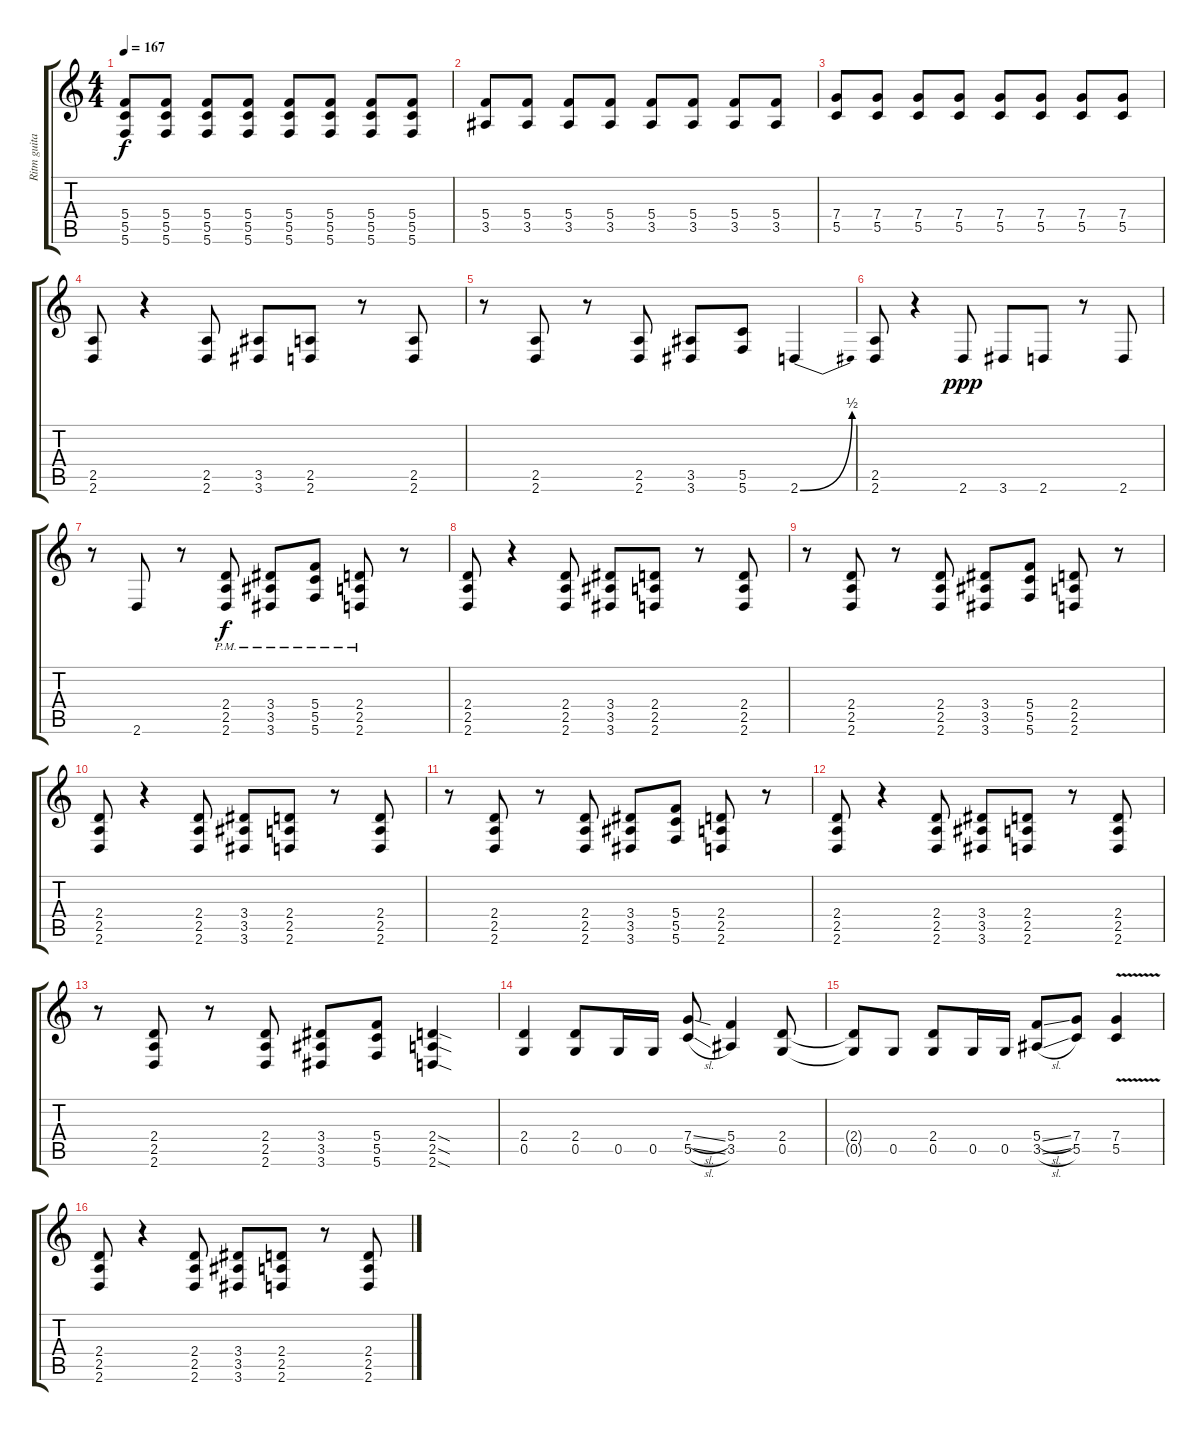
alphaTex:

\track ("Ritm guitar" "Ritm guita") {instrument distortionguitar}
\staff {score tabs}
\tuning (D4 A3 F3 C3 G2 C2) {hide}
\ts (4 4)
\tempo 167
\clef g2
\ks c
(5.4 5.5 5.6).8{dy f} (5.4 5.5 5.6).8 (5.4 5.5 5.6).8 (5.4 5.5 5.6).8 (5.4 5.5 5.6).8 (5.4 5.5 5.6).8 (5.4 5.5 5.6).8 (5.4 5.5 5.6).8 |
(5.4 3.5).8 (5.4 3.5).8 (5.4 3.5).8 (5.4 3.5).8 (5.4 3.5).8 (5.4 3.5).8 (5.4 3.5).8 (5.4 3.5).8 |
(7.4 5.5).8 (7.4 5.5).8 (7.4 5.5).8 (7.4 5.5).8 (7.4 5.5).8 (7.4 5.5).8 (7.4 5.5).8 (7.4 5.5).8 |
(2.5 2.6).8 r.4 (2.5 2.6).8 (3.5 3.6).8 (2.5 2.6).8 r.8 (2.5 2.6).8 |
r.8 (2.5 2.6).8 r.8 (2.5 2.6).8 (3.5 3.6).8 (5.5 5.6).8 2.6{be (bend 0 0 60 2)}.4 |
(2.5 2.6).8 r.4 2.6.8{dy ppp} 3.6.8 2.6.8 r.8 2.6.8 |
r.8 2.6.8 r.8 (2.4{pm} 2.5{pm} 2.6{pm}).8{dy f} (3.4{pm} 3.5{pm} 3.6{pm}).8 (5.4{pm} 5.5{pm} 5.6{pm}).8 (2.4{pm} 2.5{pm} 2.6{pm}).8 r.8 |
(2.4 2.5 2.6).8 r.4 (2.4 2.5 2.6).8 (3.4 3.5 3.6).8 (2.4 2.5 2.6).8 r.8 (2.4 2.5 2.6).8 |
r.8 (2.4 2.5 2.6).8 r.8 (2.4 2.5 2.6).8 (3.4 3.5 3.6).8 (5.4 5.5 5.6).8 (2.4 2.5 2.6).8 r.8 |
(2.4 2.5 2.6).8 r.4 (2.4 2.5 2.6).8 (3.4 3.5 3.6).8 (2.4 2.5 2.6).8 r.8 (2.4 2.5 2.6).8 |
r.8 (2.4 2.5 2.6).8 r.8 (2.4 2.5 2.6).8 (3.4 3.5 3.6).8 (5.4 5.5 5.6).8 (2.4 2.5 2.6).8 r.8 |
(2.4 2.5 2.6).8 r.4 (2.4 2.5 2.6).8 (3.4 3.5 3.6).8 (2.4 2.5 2.6).8 r.8 (2.4 2.5 2.6).8 |
r.8 (2.4 2.5 2.6).8 r.8 (2.4 2.5 2.6).8 (3.4 3.5 3.6).8 (5.4 5.5 5.6).8 (2.4{sod} 2.5{sod} 2.6{sod}).4 |
(2.4 0.5).4 (2.4 0.5).8 0.5.16 0.5.16 (7.4{sl} 5.5{sl}).8 (5.4 3.5).4 (2.4 0.5).8 |
(2.4{t} 0.5{t}).8 0.5.8 (2.4 0.5).8 0.5.16 0.5.16 (5.4{sl} 3.5{sl}).8 (7.4 5.5).8 (7.4{v} 5.5).4 |
(2.4 2.5 2.6).8 r.4 (2.4 2.5 2.6).8 (3.4 3.5 3.6).8 (2.4 2.5 2.6).8 r.8 (2.4 2.5 2.6).8
